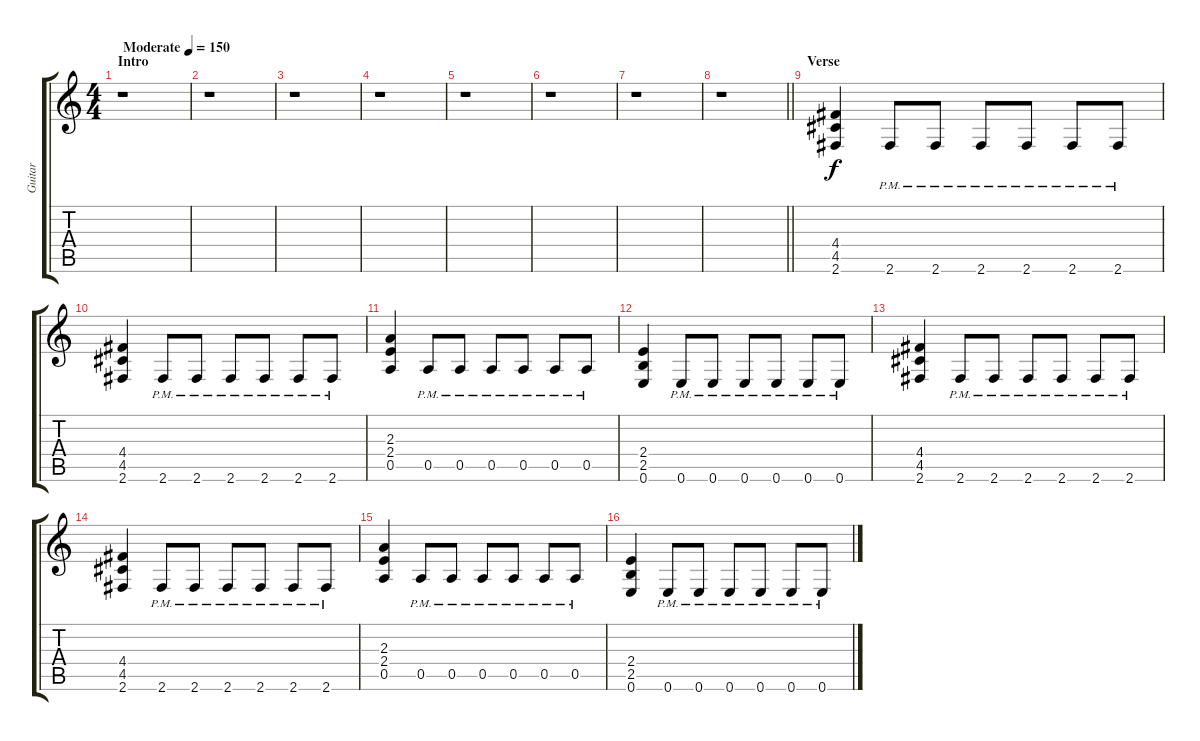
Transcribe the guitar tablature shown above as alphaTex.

\track ("Guitar " "Guitar ") {instrument distortionguitar}
\staff {score tabs}
\tuning (E4 B3 G3 D3 A2 E2) {hide}
\ts (4 4)
\section ("" "Intro ")
\tempo (150 "Moderate")
\clef g2
\ks c
r.1{dy f instrument distortionguitar} |
r.1 |
r.1 |
r.1 |
r.1 |
r.1 |
r.1 |
\barLineRight lightlight
r.1 |
\section ("" "Verse")
(4.4 4.5 2.6).4 2.6{pm}.8 2.6{pm}.8 2.6{pm}.8 2.6{pm}.8 2.6{pm}.8 2.6{pm}.8 |
(4.4 4.5 2.6).4 2.6{pm}.8 2.6{pm}.8 2.6{pm}.8 2.6{pm}.8 2.6{pm}.8 2.6{pm}.8 |
(2.3 2.4 0.5).4 0.5{pm}.8 0.5{pm}.8 0.5{pm}.8 0.5{pm}.8 0.5{pm}.8 0.5{pm}.8 |
(2.4 2.5 0.6).4 0.6{pm}.8 0.6{pm}.8 0.6{pm}.8 0.6{pm}.8 0.6{pm}.8 0.6{pm}.8 |
(4.4 4.5 2.6).4 2.6{pm}.8 2.6{pm}.8 2.6{pm}.8 2.6{pm}.8 2.6{pm}.8 2.6{pm}.8 |
(4.4 4.5 2.6).4 2.6{pm}.8 2.6{pm}.8 2.6{pm}.8 2.6{pm}.8 2.6{pm}.8 2.6{pm}.8 |
(2.3 2.4 0.5).4 0.5{pm}.8 0.5{pm}.8 0.5{pm}.8 0.5{pm}.8 0.5{pm}.8 0.5{pm}.8 |
(2.4 2.5 0.6).4 0.6{pm}.8 0.6{pm}.8 0.6{pm}.8 0.6{pm}.8 0.6{pm}.8 0.6{pm}.8
